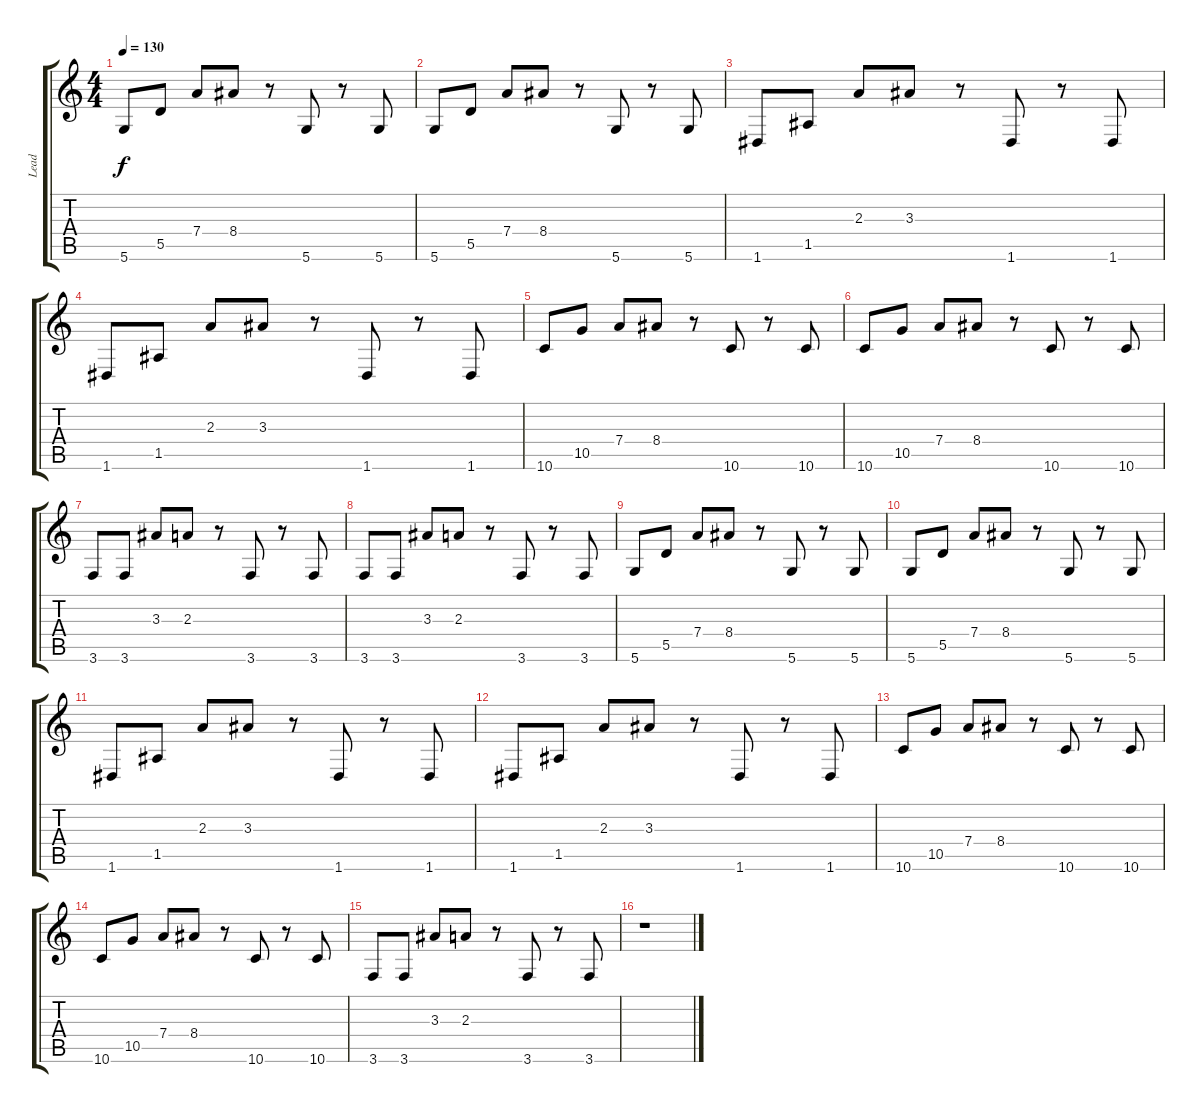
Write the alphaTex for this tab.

\track ("Lead" "Lead") {instrument overdrivenguitar}
\staff {score tabs}
\tuning (E4 B3 G3 D3 A2 D2) {hide}
\ts (4 4)
\tempo 130
\clef g2
\ks c
5.6.8{dy f} 5.5.8 7.4.8 8.4.8 r.8 5.6.8 r.8 5.6.8 |
5.6.8 5.5.8 7.4.8 8.4.8 r.8 5.6.8 r.8 5.6.8 |
1.6.8 1.5.8 2.3.8 3.3.8 r.8 1.6.8 r.8 1.6.8 |
1.6.8 1.5.8 2.3.8 3.3.8 r.8 1.6.8 r.8 1.6.8 |
10.6.8 10.5.8 7.4.8 8.4.8 r.8 10.6.8 r.8 10.6.8 |
10.6.8 10.5.8 7.4.8 8.4.8 r.8 10.6.8 r.8 10.6.8 |
3.6.8 3.6.8 3.3.8 2.3.8 r.8 3.6.8 r.8 3.6.8 |
3.6.8 3.6.8 3.3.8 2.3.8 r.8 3.6.8 r.8 3.6.8 |
5.6.8 5.5.8 7.4.8 8.4.8 r.8 5.6.8 r.8 5.6.8 |
5.6.8 5.5.8 7.4.8 8.4.8 r.8 5.6.8 r.8 5.6.8 |
1.6.8 1.5.8 2.3.8 3.3.8 r.8 1.6.8 r.8 1.6.8 |
1.6.8 1.5.8 2.3.8 3.3.8 r.8 1.6.8 r.8 1.6.8 |
10.6.8 10.5.8 7.4.8 8.4.8 r.8 10.6.8 r.8 10.6.8 |
10.6.8 10.5.8 7.4.8 8.4.8 r.8 10.6.8 r.8 10.6.8 |
3.6.8 3.6.8 3.3.8 2.3.8 r.8 3.6.8 r.8 3.6.8 |
r.1
